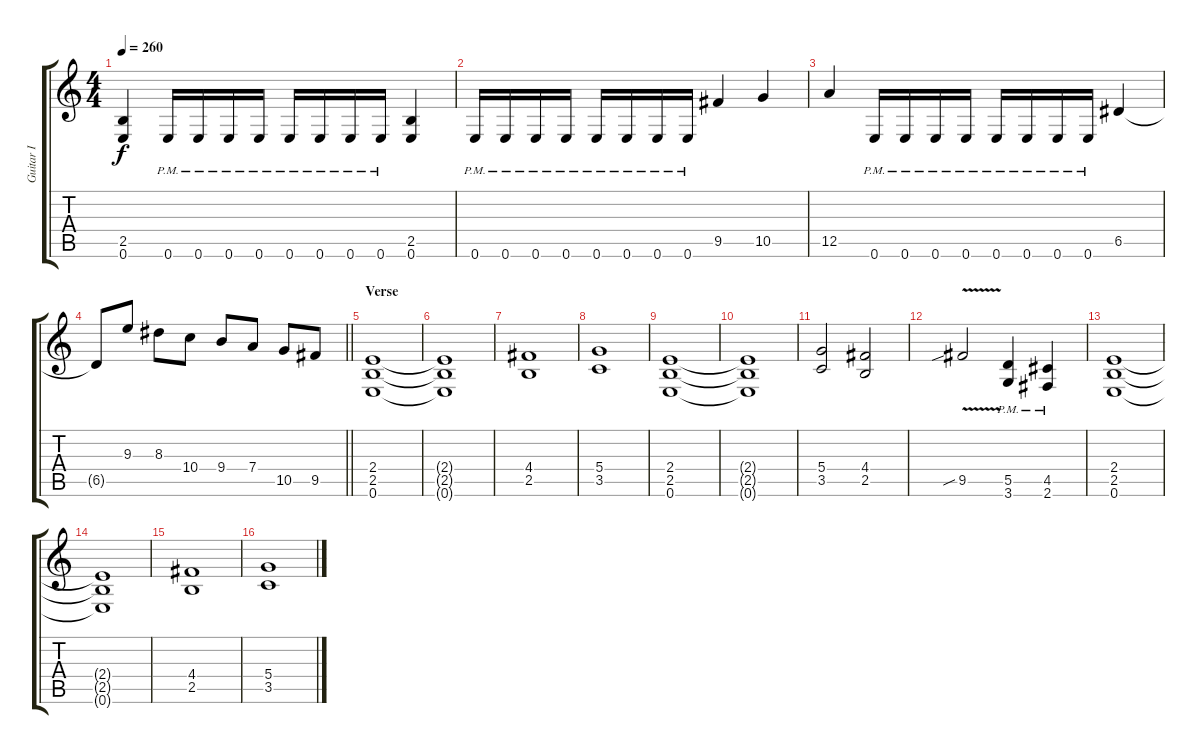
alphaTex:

\track ("Guitar I" "Guitar I") {instrument distortionguitar}
\staff {score tabs}
\tuning (E4 B3 G3 D3 A2 E2) {hide}
\ts (4 4)
\tempo 260
\clef g2
\ks c
(2.5 0.6).4{dy f} 0.6{pm}.16 0.6{pm}.16 0.6{pm}.16 0.6{pm}.16 0.6{pm}.16 0.6{pm}.16 0.6{pm}.16 0.6{pm}.16 (2.5 0.6).4 |
0.6{pm}.16 0.6{pm}.16 0.6{pm}.16 0.6{pm}.16 0.6{pm}.16 0.6{pm}.16 0.6{pm}.16 0.6{pm}.16 9.5.4 10.5.4 |
12.5.4 0.6{pm}.16 0.6{pm}.16 0.6{pm}.16 0.6{pm}.16 0.6{pm}.16 0.6{pm}.16 0.6{pm}.16 0.6{pm}.16 6.5.4 |
\barLineRight lightlight
6.5{t}.8 9.3.8 8.3.8 10.4.8 9.4.8 7.4.8 10.5.8 9.5.8 |
\section ("" "Verse")
(2.4 2.5 0.6).1 |
(2.4{t} 2.5{t} 0.6{t}).1 |
(4.4 2.5).1 |
(5.4 3.5).1 |
(2.4 2.5 0.6).1 |
(2.4{t} 2.5{t} 0.6{t}).1 |
(5.4 3.5).2 (4.4 2.5).2 |
9.5{v sib}.2 (5.5{pm} 3.6{pm}).4 (4.5{pm} 2.6{pm}).4 |
(2.4 2.5 0.6).1 |
(2.4{t} 2.5{t} 0.6{t}).1 |
(4.4 2.5).1 |
(5.4 3.5).1
